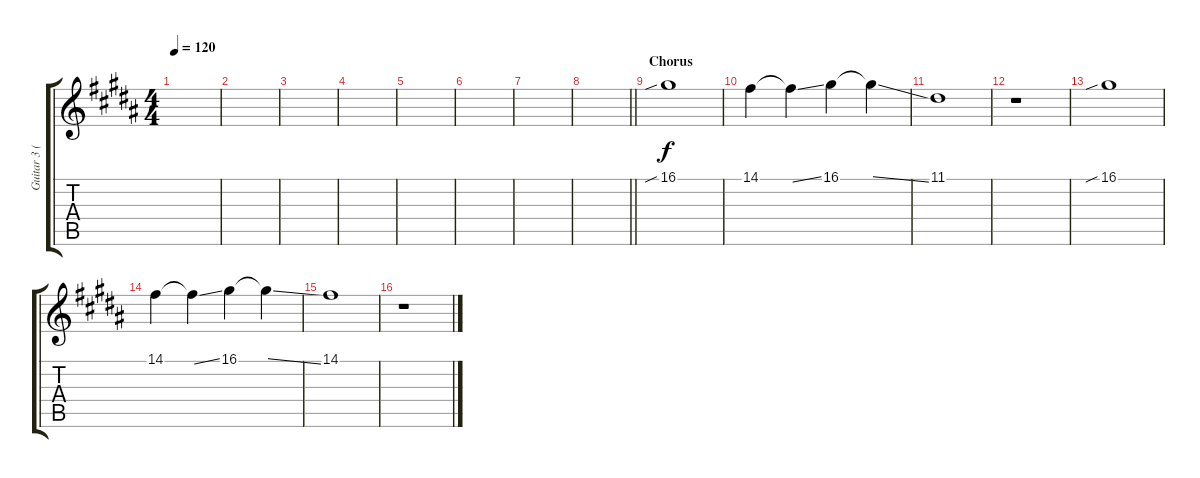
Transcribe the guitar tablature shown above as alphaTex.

\track ("Guitar 3 (Guitar Synth w/ Slide)" "Guitar 3 (") {instrument pad2warm}
\staff {score tabs}
\tuning (E4 B3 G3 D3 A2 E2) {hide}
\ts (4 4)
\tempo 120
\clef g2
\ks b
|
|
|
|
|
|
|
\barLineRight lightlight
|
\section ("" "Chorus")
16.1{sib}.1 |
14.1.4 14.1{ss t}.4 16.1.4 16.1{ss t}.4 |
11.1.1 |
r.1 |
16.1{sib}.1 |
14.1.4 14.1{ss t}.4 16.1.4 16.1{ss t}.4 |
14.1.1 |
r.1
